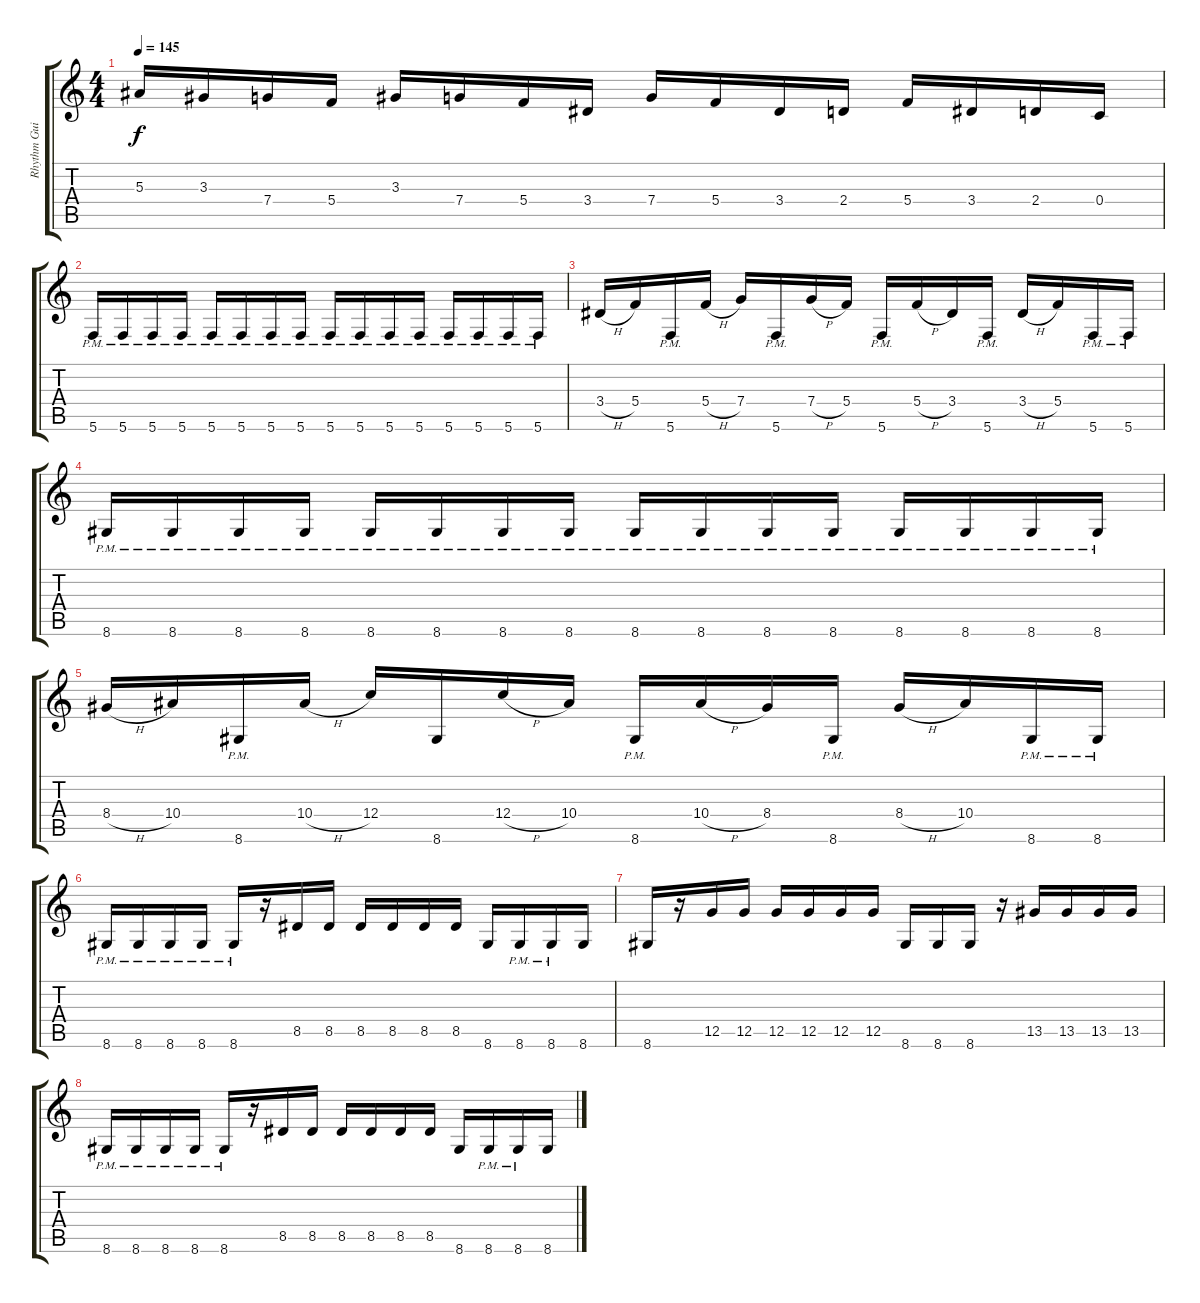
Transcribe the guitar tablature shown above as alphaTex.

\track ("Rhythm Guitar 2" "Rhythm Gui") {instrument distortionguitar}
\staff {score tabs}
\tuning (D4 A3 F3 C3 G2 C2) {hide}
\ts (4 4)
\tempo 145
\clef g2
\ks c
5.3.16{dy f} 3.3.16 7.4.16 5.4.16 3.3.16 7.4.16 5.4.16 3.4.16 7.4.16 5.4.16 3.4.16 2.4.16 5.4.16 3.4.16 2.4.16 0.4.16 |
5.6{pm}.16 5.6{pm}.16 5.6{pm}.16 5.6{pm}.16 5.6{pm}.16 5.6{pm}.16 5.6{pm}.16 5.6{pm}.16 5.6{pm}.16 5.6{pm}.16 5.6{pm}.16 5.6{pm}.16 5.6{pm}.16 5.6{pm}.16 5.6{pm}.16 5.6{pm}.16 |
3.4{h}.16 5.4.16 5.6{pm}.16 5.4{h}.16 7.4.16 5.6{pm}.16 7.4{h}.16 5.4.16 5.6{pm}.16 5.4{h}.16 3.4.16 5.6{pm}.16 3.4{h}.16 5.4.16 5.6{pm}.16 5.6{pm}.16 |
8.6{pm}.16 8.6{pm}.16 8.6{pm}.16 8.6{pm}.16 8.6{pm}.16 8.6{pm}.16 8.6{pm}.16 8.6{pm}.16 8.6{pm}.16 8.6{pm}.16 8.6{pm}.16 8.6{pm}.16 8.6{pm}.16 8.6{pm}.16 8.6{pm}.16 8.6{pm}.16 |
8.4{h}.16 10.4.16 8.6{pm}.16 10.4{h}.16 12.4.16 8.6.16 12.4{h}.16 10.4.16 8.6{pm}.16 10.4{h}.16 8.4.16 8.6{pm}.16 8.4{h}.16 10.4.16 8.6{pm}.16 8.6{pm}.16 |
8.6{pm}.16 8.6{pm}.16 8.6{pm}.16 8.6{pm}.16 8.6{pm}.16 r.16 8.5.16 8.5.16 8.5.16 8.5.16 8.5.16 8.5.16 8.6.16 8.6{pm}.16 8.6{pm}.16 8.6.16 |
8.6.16 r.16 12.5.16 12.5.16 12.5.16 12.5.16 12.5.16 12.5.16 8.6.16 8.6.16 8.6.16 r.16 13.5.16 13.5.16 13.5.16 13.5.16 |
8.6{pm}.16 8.6{pm}.16 8.6{pm}.16 8.6{pm}.16 8.6{pm}.16 r.16 8.5.16 8.5.16 8.5.16 8.5.16 8.5.16 8.5.16 8.6.16 8.6{pm}.16 8.6{pm}.16 8.6.16
